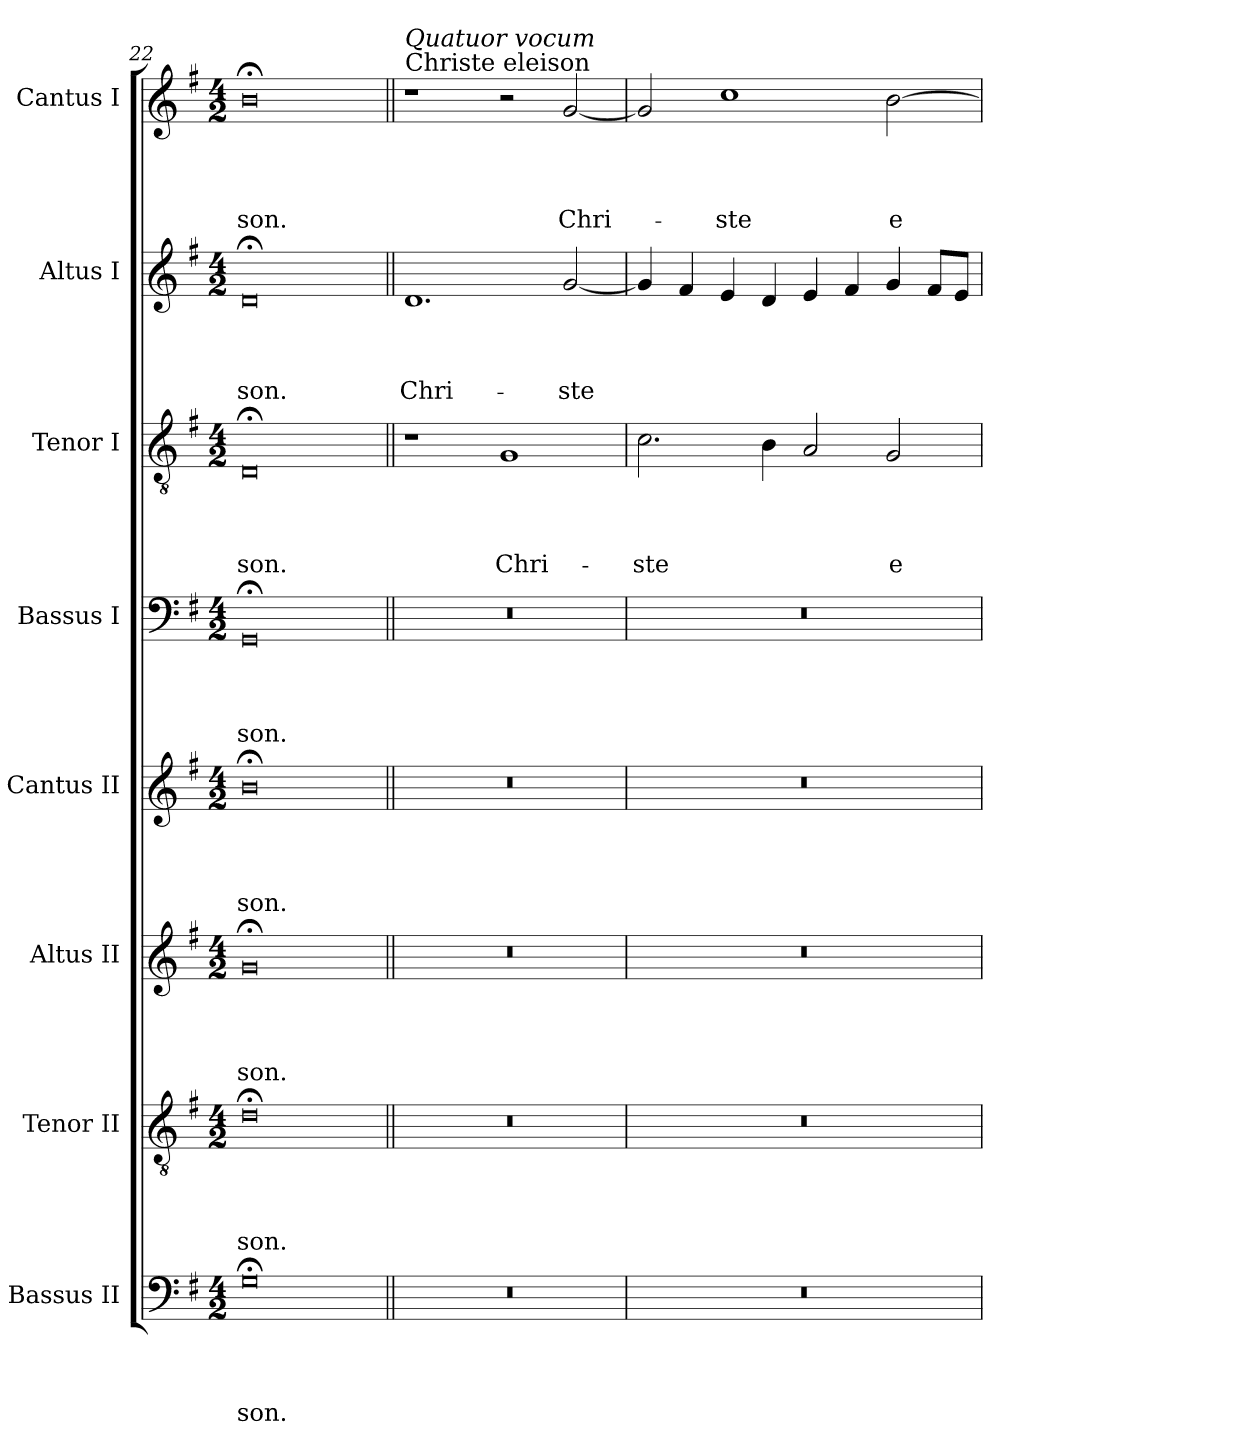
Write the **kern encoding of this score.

**kern	**text	**text	**text	**text	**kern	**text	**text	**text	**text	**kern	**text	**text	**text	**text	**kern	**text	**text	**text	**text	**kern	**text	**text	**text	**text	**kern	**text	**text	**text	**text	**kern	**text	**text	**text	**text	**kern	**text	**text	**text	**text
*part8	*part8	*part8	*part8	*part8	*part7	*part7	*part7	*part7	*part7	*part6	*part6	*part6	*part6	*part6	*part5	*part5	*part5	*part5	*part5	*part4	*part4	*part4	*part4	*part4	*part3	*part3	*part3	*part3	*part3	*part2	*part2	*part2	*part2	*part2	*part1	*part1	*part1	*part1	*part1
*staff8	*staff8	*staff8	*staff8	*staff8	*staff7	*staff7	*staff7	*staff7	*staff7	*staff6	*staff6	*staff6	*staff6	*staff6	*staff5	*staff5	*staff5	*staff5	*staff5	*staff4	*staff4	*staff4	*staff4	*staff4	*staff3	*staff3	*staff3	*staff3	*staff3	*staff2	*staff2	*staff2	*staff2	*staff2	*staff1	*staff1	*staff1	*staff1	*staff1
*I"Bassus II	*	*	*	*	*I"Tenor II	*	*	*	*	*I"Altus II	*	*	*	*	*I"Cantus II	*	*	*	*	*I"Bassus I	*	*	*	*	*I"Tenor I	*	*	*	*	*I"Altus I	*	*	*	*	*I"Cantus I	*	*	*	*
*I'B II	*	*	*	*	*I'T II	*	*	*	*	*I'A II	*	*	*	*	*I'C II	*	*	*	*	*I'B I	*	*	*	*	*I'T I	*	*	*	*	*I'A I	*	*	*	*	*I'C I	*	*	*	*
*clefF4	*	*	*	*	*clefGv2	*	*	*	*	*clefG2	*	*	*	*	*clefG2	*	*	*	*	*clefF4	*	*	*	*	*clefGv2	*	*	*	*	*clefG2	*	*	*	*	*clefG2	*	*	*	*
*k[f#]	*	*	*	*	*k[f#]	*	*	*	*	*k[f#]	*	*	*	*	*k[f#]	*	*	*	*	*k[f#]	*	*	*	*	*k[f#]	*	*	*	*	*k[f#]	*	*	*	*	*k[f#]	*	*	*	*
*G:	*	*	*	*	*G:	*	*	*	*	*G:	*	*	*	*	*G:	*	*	*	*	*G:	*	*	*	*	*G:	*	*	*	*	*G:	*	*	*	*	*G:	*	*	*	*
*M4/2	*	*	*	*	*M4/2	*	*	*	*	*M4/2	*	*	*	*	*M4/2	*	*	*	*	*M4/2	*	*	*	*	*M4/2	*	*	*	*	*M4/2	*	*	*	*	*M4/2	*	*	*	*
=22	=22	=22	=22	=22	=22	=22	=22	=22	=22	=22	=22	=22	=22	=22	=22	=22	=22	=22	=22	=22	=22	=22	=22	=22	=22	=22	=22	=22	=22	=22	=22	=22	=22	=22	=22	=22	=22	=22	=22
!	!	!	!	!LO:LY:b	!	!	!	!	!	!	!	!	!	!	!	!	!	!	!	!	!	!	!	!	!	!	!	!	!	!	!	!	!	!	!	!	!	!	!
!	!	!	!	!	!	!	!	!	!LO:LY:b	!	!	!	!	!	!	!	!	!	!	!	!	!	!	!	!	!	!	!	!	!	!	!	!	!	!	!	!	!	!
!	!	!	!	!	!	!	!	!	!	!	!	!	!	!LO:LY:b	!	!	!	!	!	!	!	!	!	!	!	!	!	!	!	!	!	!	!	!	!	!	!	!	!
!	!	!	!	!	!	!	!	!	!	!	!	!	!	!	!	!	!	!	!LO:LY:b	!	!	!	!	!	!	!	!	!	!	!	!	!	!	!	!	!	!	!	!
!	!	!	!	!	!	!	!	!	!	!	!	!	!	!	!	!	!	!	!	!	!	!	!	!LO:LY:b	!	!	!	!	!	!	!	!	!	!	!	!	!	!	!
!	!	!	!	!	!	!	!	!	!	!	!	!	!	!	!	!	!	!	!	!	!	!	!	!	!	!	!	!	!LO:LY:b	!	!	!	!	!	!	!	!	!	!
!	!	!	!	!	!	!	!	!	!	!	!	!	!	!	!	!	!	!	!	!	!	!	!	!	!	!	!	!	!	!	!	!	!	!LO:LY:b	!	!	!	!	!
!	!	!	!	!	!	!	!	!	!	!	!	!	!	!	!	!	!	!	!	!	!	!	!	!	!	!	!	!	!	!	!	!	!	!	!	!	!	!	!LO:LY:b
0G;<	.	.	.	-son.	0d;<	.	.	.	-son.	0g;<	.	.	.	-son.	0b;<	.	.	.	-son.	0GG;<	.	.	.	-son.	0D;<	.	.	.	-son.	0d;<	.	.	.	-son.	0b;<	.	.	.	-son.
=23||	=23||	=23||	=23||	=23||	=23||	=23||	=23||	=23||	=23||	=23||	=23||	=23||	=23||	=23||	=23||	=23||	=23||	=23||	=23||	=23||	=23||	=23||	=23||	=23||	=23||	=23||	=23||	=23||	=23||	=23||	=23||	=23||	=23||	=23||	=23||	=23||	=23||	=23||	=23||
!	!	!	!	!	!	!	!	!	!	!	!	!	!	!	!	!	!	!	!	!	!	!	!	!	!	!	!	!	!	!	!	!	!	!	!LO:TX:a:t=Christe eleison	!	!	!	!
!	!	!	!	!	!	!	!	!	!	!	!	!	!	!	!	!	!	!	!	!	!	!	!	!	!	!	!	!	!	!	!	!	!	!	!LO:TX:a:i:t=Quatuor vocum	!	!	!	!
!	!	!	!	!	!	!	!	!	!	!	!	!	!	!	!	!	!	!	!	!	!	!	!	!	!	!	!	!	!	!	!	!	!	!LO:LY:b	!	!	!	!	!
0r	.	.	.	.	0r	.	.	.	.	0r	.	.	.	.	0r	.	.	.	.	0r	.	.	.	.	1r	.	.	.	.	1.d	.	.	.	Chri-	1r	.	.	.	.
!	!	!	!	!	!	!	!	!	!	!	!	!	!	!	!	!	!	!	!	!	!	!	!	!	!	!	!	!	!LO:LY:b	!	!	!	!	!	!	!	!	!	!
.	.	.	.	.	.	.	.	.	.	.	.	.	.	.	.	.	.	.	.	.	.	.	.	.	1G	.	.	.	Chri-	.	.	.	.	.	2r	.	.	.	.
!	!	!	!	!	!	!	!	!	!	!	!	!	!	!	!	!	!	!	!	!	!	!	!	!	!	!	!	!	!	!	!	!	!	!LO:LY:b	!	!	!	!	!
!	!	!	!	!	!	!	!	!	!	!	!	!	!	!	!	!	!	!	!	!	!	!	!	!	!	!	!	!	!	!	!	!	!	!	!	!	!	!	!LO:LY:b
.	.	.	.	.	.	.	.	.	.	.	.	.	.	.	.	.	.	.	.	.	.	.	.	.	.	.	.	.	.	[2g/	.	.	.	-ste	[2g/	.	.	.	Chri-
=24	=24	=24	=24	=24	=24	=24	=24	=24	=24	=24	=24	=24	=24	=24	=24	=24	=24	=24	=24	=24	=24	=24	=24	=24	=24	=24	=24	=24	=24	=24	=24	=24	=24	=24	=24	=24	=24	=24	=24
!	!	!	!	!	!	!	!	!	!	!	!	!	!	!	!	!	!	!	!	!	!	!	!	!	!	!	!	!	!LO:LY:b	!	!	!	!	!	!	!	!	!	!
0r	.	.	.	.	0r	.	.	.	.	0r	.	.	.	.	0r	.	.	.	.	0r	.	.	.	.	2.c\	.	.	.	-ste	4g/]	.	.	.	.	2g/]	.	.	.	.
.	.	.	.	.	.	.	.	.	.	.	.	.	.	.	.	.	.	.	.	.	.	.	.	.	.	.	.	.	.	4f#/	.	.	.	.	.	.	.	.	.
!	!	!	!	!	!	!	!	!	!	!	!	!	!	!	!	!	!	!	!	!	!	!	!	!	!	!	!	!	!	!	!	!	!	!	!	!	!	!	!LO:LY:b
.	.	.	.	.	.	.	.	.	.	.	.	.	.	.	.	.	.	.	.	.	.	.	.	.	.	.	.	.	.	4e/	.	.	.	.	1cc	.	.	.	-ste
.	.	.	.	.	.	.	.	.	.	.	.	.	.	.	.	.	.	.	.	.	.	.	.	.	4B\	.	.	.	.	4d/	.	.	.	.	.	.	.	.	.
.	.	.	.	.	.	.	.	.	.	.	.	.	.	.	.	.	.	.	.	.	.	.	.	.	2A/	.	.	.	.	4e/	.	.	.	.	.	.	.	.	.
.	.	.	.	.	.	.	.	.	.	.	.	.	.	.	.	.	.	.	.	.	.	.	.	.	.	.	.	.	.	4f#/	.	.	.	.	.	.	.	.	.
!	!	!	!	!	!	!	!	!	!	!	!	!	!	!	!	!	!	!	!	!	!	!	!	!	!	!	!	!	!LO:LY:b	!	!	!	!	!	!	!	!	!	!
!	!	!	!	!	!	!	!	!	!	!	!	!	!	!	!	!	!	!	!	!	!	!	!	!	!	!	!	!	!	!	!	!	!	!	!	!	!	!	!LO:LY:b
.	.	.	.	.	.	.	.	.	.	.	.	.	.	.	.	.	.	.	.	.	.	.	.	.	2G/	.	.	.	e-	4g/	.	.	.	.	[2b\	.	.	.	e-
.	.	.	.	.	.	.	.	.	.	.	.	.	.	.	.	.	.	.	.	.	.	.	.	.	.	.	.	.	.	8f#/L	.	.	.	.	.	.	.	.	.
.	.	.	.	.	.	.	.	.	.	.	.	.	.	.	.	.	.	.	.	.	.	.	.	.	.	.	.	.	.	8e/J	.	.	.	.	.	.	.	.	.
=	=	=	=	=	=	=	=	=	=	=	=	=	=	=	=	=	=	=	=	=	=	=	=	=	=	=	=	=	=	=	=	=	=	=	=	=	=	=	=
*-	*-	*-	*-	*-	*-	*-	*-	*-	*-	*-	*-	*-	*-	*-	*-	*-	*-	*-	*-	*-	*-	*-	*-	*-	*-	*-	*-	*-	*-	*-	*-	*-	*-	*-	*-	*-	*-	*-	*-
